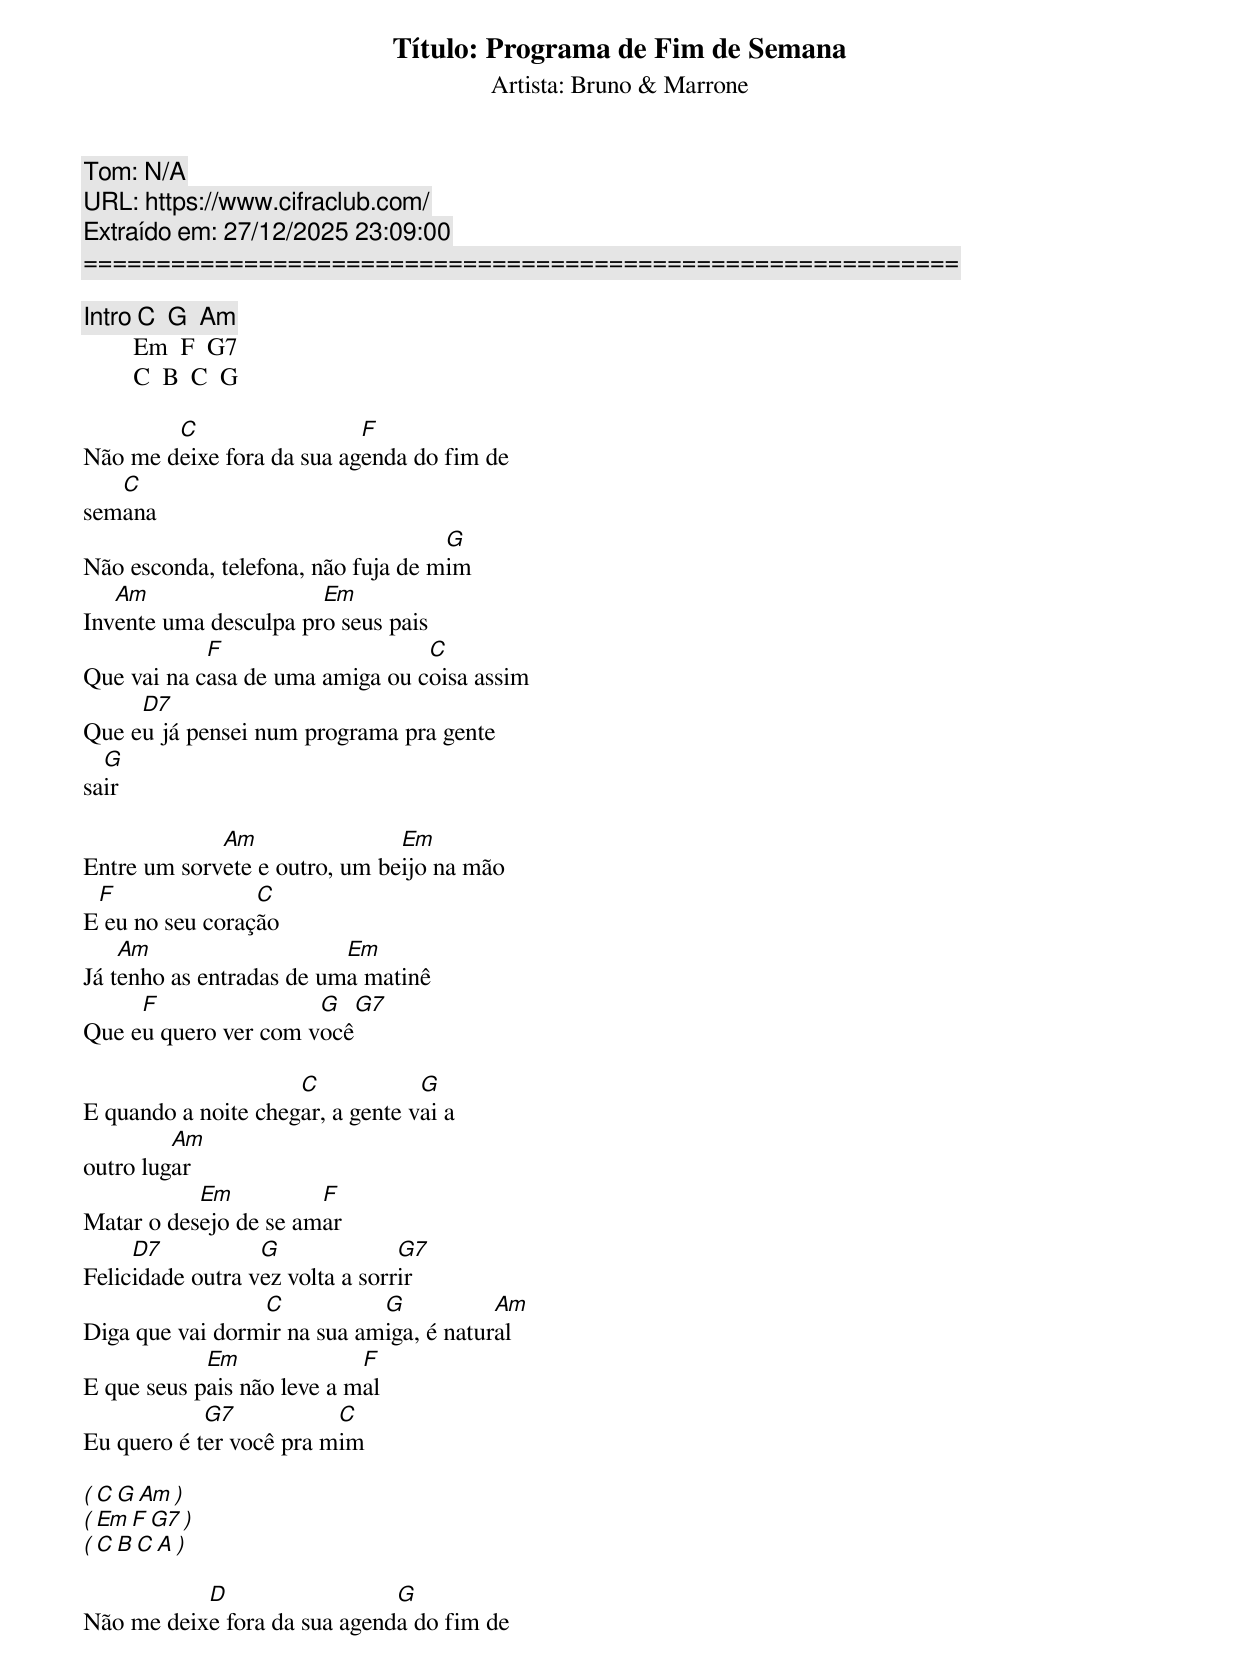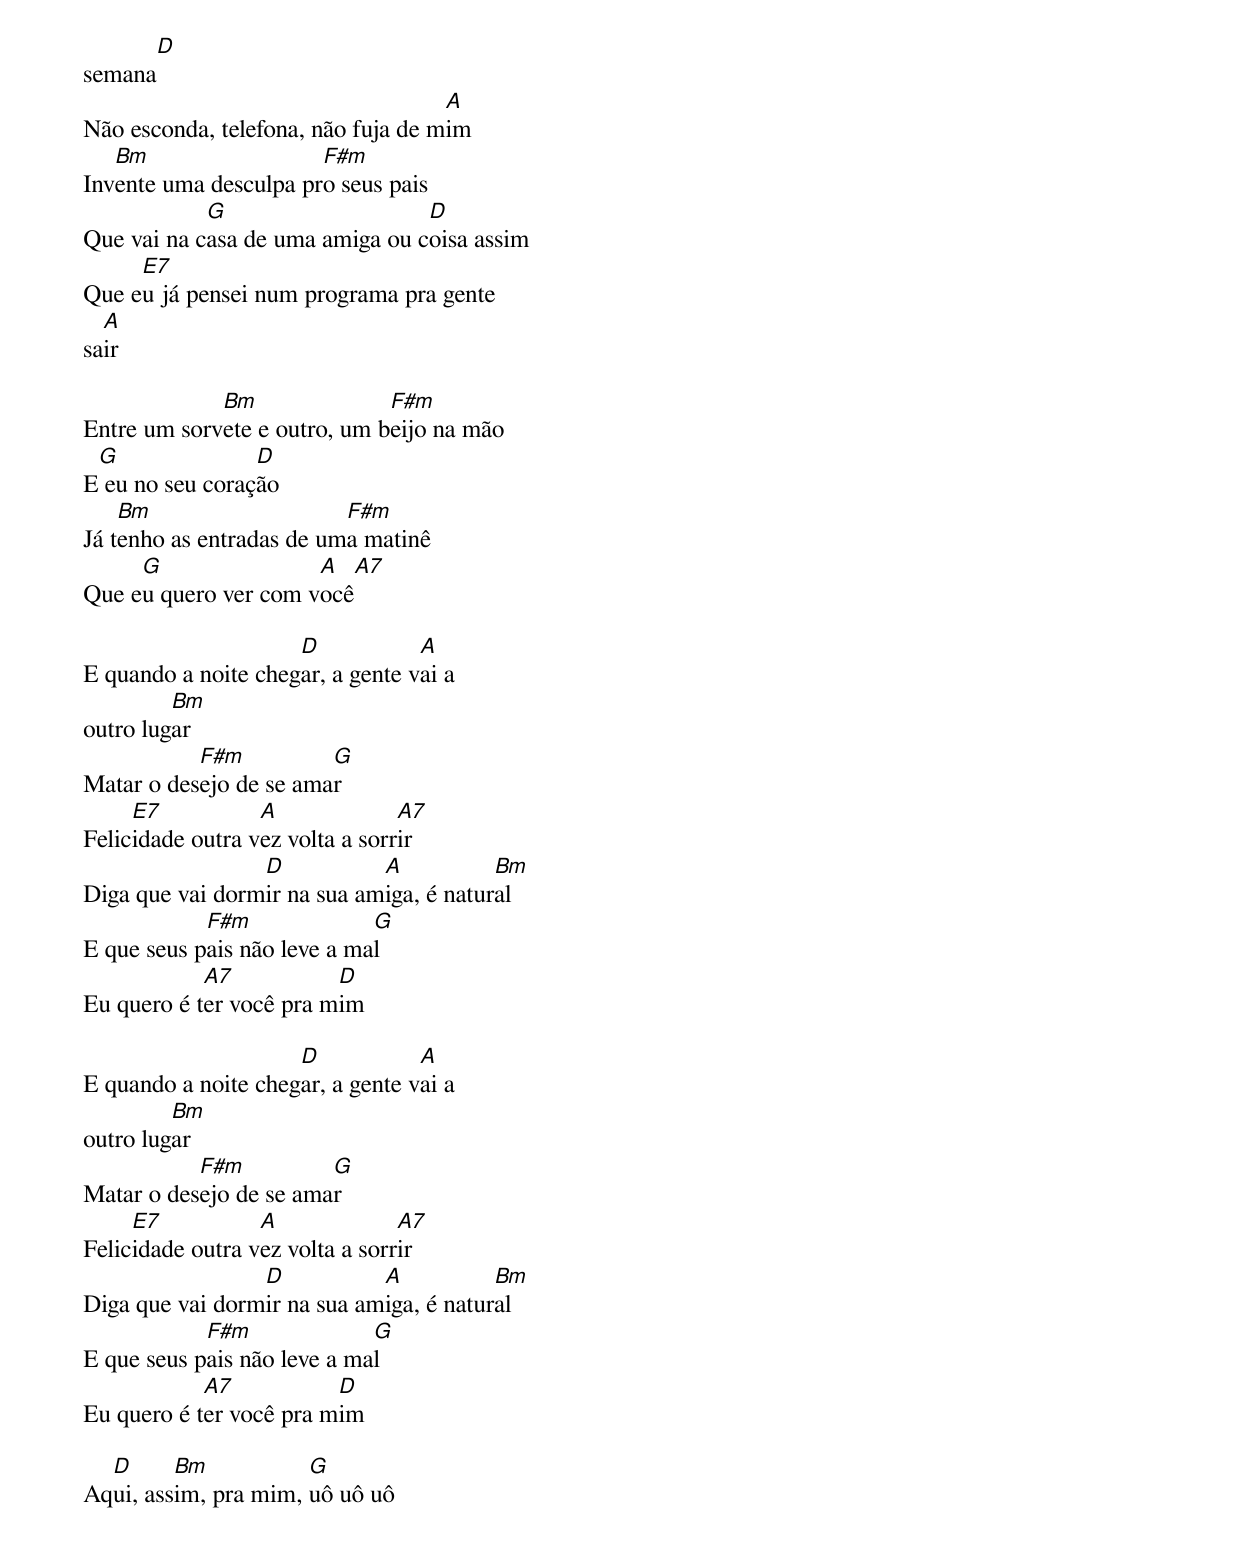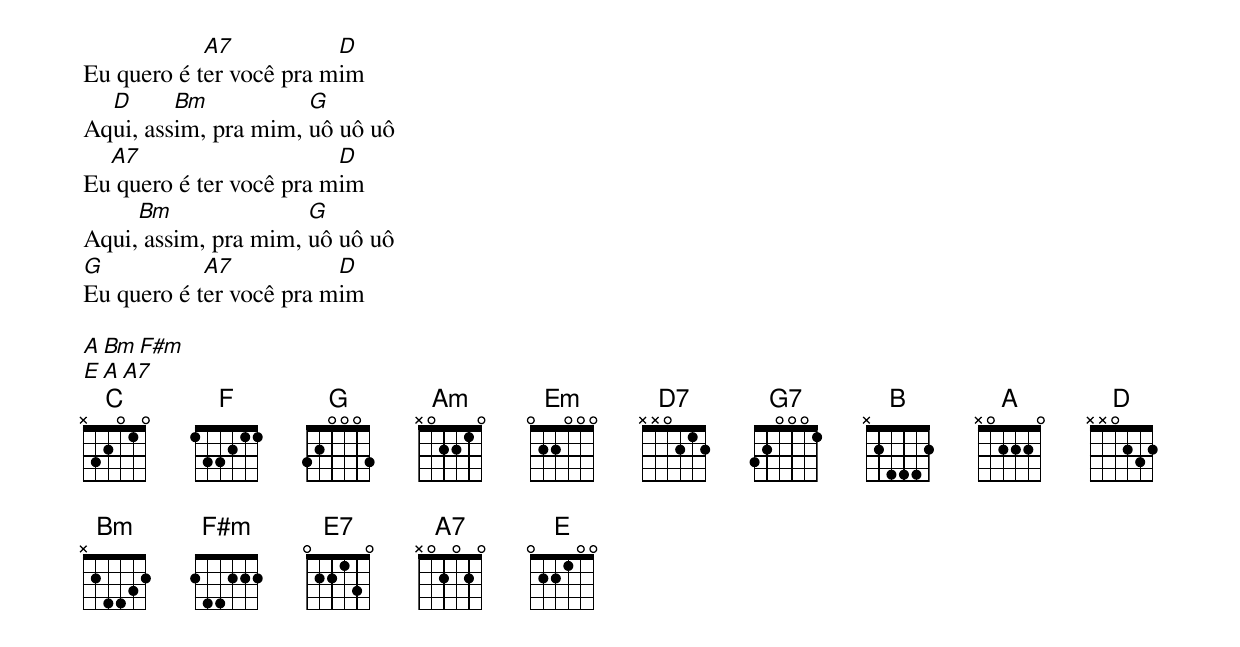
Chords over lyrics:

Título: Programa de Fim de Semana
Artista: Bruno & Marrone
Tom: N/A
URL: https://www.cifraclub.com/
Extraído em: 27/12/2025 23:09:00
============================================================

[Intro] C  G  Am
        Em  F  G7
        C  B  C  G

        C                  F
Não me deixe fora da sua agenda do fim de
   C
semana
                                    G
Não esconda, telefona, não fuja de mim
   Am                  Em
Invente uma desculpa pro seus pais
            F                    C
Que vai na casa de uma amiga ou coisa assim
     D7
Que eu já pensei num programa pra gente
  G
sair

             Am                Em
Entre um sorvete e outro, um beijo na mão
 F               C
E eu no seu coração
    Am                    Em
Já tenho as entradas de uma matinê
     F                G   G7
Que eu quero ver com você

                     C            G
E quando a noite chegar, a gente vai a
         Am
outro lugar
           Em          F
Matar o desejo de se amar
     D7           G              G7
Felicidade outra vez volta a sorrir
                 C           G           Am
Diga que vai dormir na sua amiga, é natural
            Em              F
E que seus pais não leve a mal
            G7           C
Eu quero é ter você pra mim

( C  G  Am )
( Em  F  G7 )
( C  B  C  A )

           D                  G
Não me deixe fora da sua agenda do fim de
      D
semana
                                    A
Não esconda, telefona, não fuja de mim
   Bm                  F#m
Invente uma desculpa pro seus pais
            G                    D
Que vai na casa de uma amiga ou coisa assim
     E7
Que eu já pensei num programa pra gente
  A
sair

             Bm               F#m
Entre um sorvete e outro, um beijo na mão
 G               D
E eu no seu coração
    Bm                    F#m
Já tenho as entradas de uma matinê
     G                A   A7
Que eu quero ver com você

                     D            A
E quando a noite chegar, a gente vai a
         Bm
outro lugar
           F#m          G
Matar o desejo de se amar
     E7           A              A7
Felicidade outra vez volta a sorrir
                 D           A           Bm
Diga que vai dormir na sua amiga, é natural
            F#m              G
E que seus pais não leve a mal
            A7           D
Eu quero é ter você pra mim

                     D            A
E quando a noite chegar, a gente vai a
         Bm
outro lugar
           F#m          G
Matar o desejo de se amar
     E7           A              A7
Felicidade outra vez volta a sorrir
                 D           A           Bm
Diga que vai dormir na sua amiga, é natural
            F#m              G
E que seus pais não leve a mal
            A7           D
Eu quero é ter você pra mim

  D      Bm           G
Aqui, assim, pra mim, uô uô uô
            A7           D
Eu quero é ter você pra mim
  D      Bm           G
Aqui, assim, pra mim, uô uô uô
  A7                     D
Eu quero é ter você pra mim
     Bm               G
Aqui, assim, pra mim, uô uô uô
G           A7           D
Eu quero é ter você pra mim

 A  Bm  F#m
 E  A  A7
